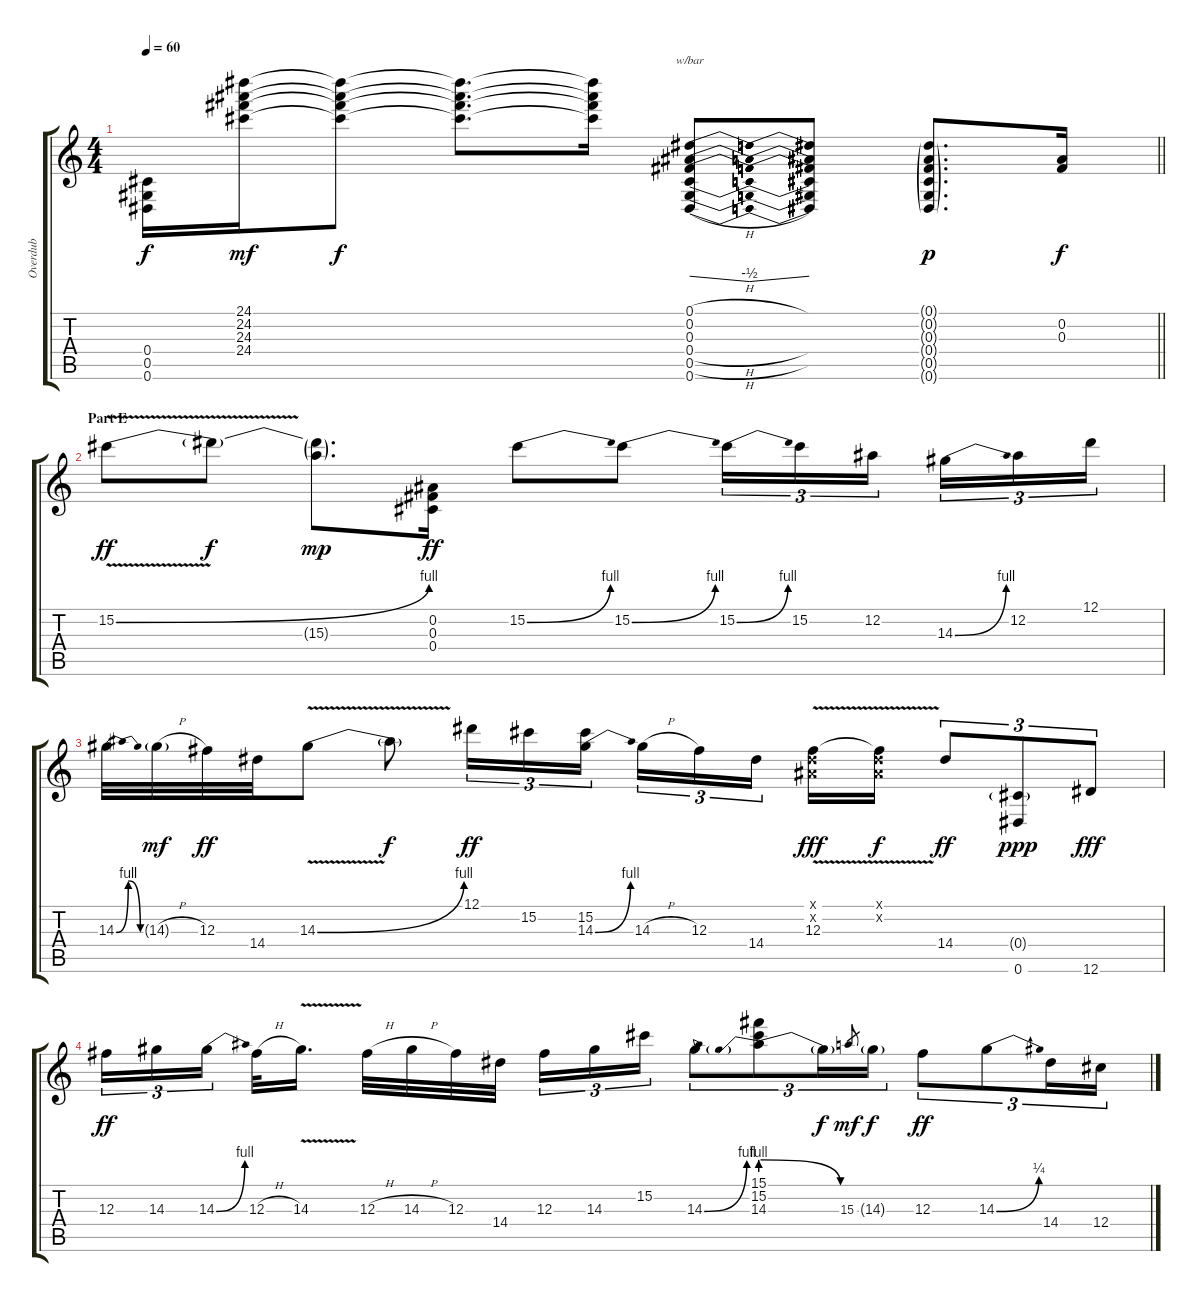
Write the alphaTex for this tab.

\track ("Overdub" "Overdub") {instrument fretlessbass}
\staff {score tabs}
\tuning (Eb4 Bb3 Gb3 Db3 Ab2 Eb2) {hide}
\ts (4 4)
\tempo 60
\clef g2
\barLineRight lightlight
\ks c
(0.4 0.5 0.6).16{dy f} (24.1 24.2 24.3 24.4).16{dy mf} (24.1{t} 24.2{t} 24.3{t} 24.4{t}).8{dy f} (24.1{t} 24.2{t} 24.3{t} 24.4{t}).8{d} (24.1{t} 24.2{t} 24.3{t} 24.4{t}).16 (0.1{h} 0.2{h} 0.3{h} 0.4{h} 0.5{h} 0.6{h}).8{tbe (dip default 0 0 30 -2 60 0)} (0.1{t} 0.2{t} 0.3{t} 0.4{t} 0.5{t} 0.6{t}).8 (0.1{g} 0.2{g} 0.3{g} 0.4{g} 0.5{g} 0.6{g}).8{d dy p} (0.2 0.3).16{dy f} |
\section ("" "Part E")
15.2{be (bend 0 0 60 4) v}.8{dy ff} 15.2{t}.8{dy f} (15.2{t} 15.3{g}).8{d dy mp} (0.2 0.3 0.4).16{dy ff} 15.2{be (bend 0 0 60 4)}.8 15.2{be (bend 0 0 60 4)}.8 15.2{be (bend 0 0 60 4)}.16{tu (3 2)} 15.2.16{tu (3 2)} 12.2.16{tu (3 2)} 14.3{be (bend 0 0 60 4)}.16{tu (3 2)} 12.2.16{tu (3 2)} 12.1.16{tu (3 2)} |
14.3{be (bendrelease 0 0 15 4 30 4 60 0)}.32 14.3{h g}.32{dy mf} 12.3.32{dy ff} 14.4.32 14.3{be (bend 0 0 60 4) v}.8 14.3{t}.8{dy f} 12.1.16{tu (3 2) dy ff} 15.2.16{tu (3 2)} (15.2 14.3{be (bend 0 0 60 4)}).16{tu (3 2)} 14.3{h}.16{tu (3 2)} 12.3.16{tu (3 2)} 14.4.16{tu (3 2)} (0.1{v x} 0.2{v x} 12.3{v}).16{dy fff} (0.1{x} 0.2{x} 12.3{t}).16{dy f} 14.4.8{tu (3 2) dy ff} (0.4{g} 0.6).8{tu (3 2) dy ppp} 12.6.8{tu (3 2) dy fff} |
12.3.16{tu (3 2) dy ff} 14.3.16{tu (3 2)} 14.3{be (bend 0 0 60 4)}.16{tu (3 2)} 12.3{h}.32 14.3{v}.16{d} 12.3{h}.32 14.3{h}.32 12.3.32 14.4.32 12.3.16{tu (3 2)} 14.3.16{tu (3 2)} 15.2.16{tu (3 2)} 14.3{be (bend 0 0 60 4)}.8{tu (3 2)} (15.1 15.2 14.3{be (prebendrelease 0 4 60 0)}).8{tu (3 2)} 14.3{t}.16{tu (3 2) dy f} 15.3.8{gr dy mf} 14.3{g}.16{tu (3 2) dy f} 12.3.8{tu (3 2) dy ff} 14.3{be (bend 0 0 60 1)}.8{tu (3 2)} 14.4.16{tu (3 2)} 12.4.16{tu (3 2)}
